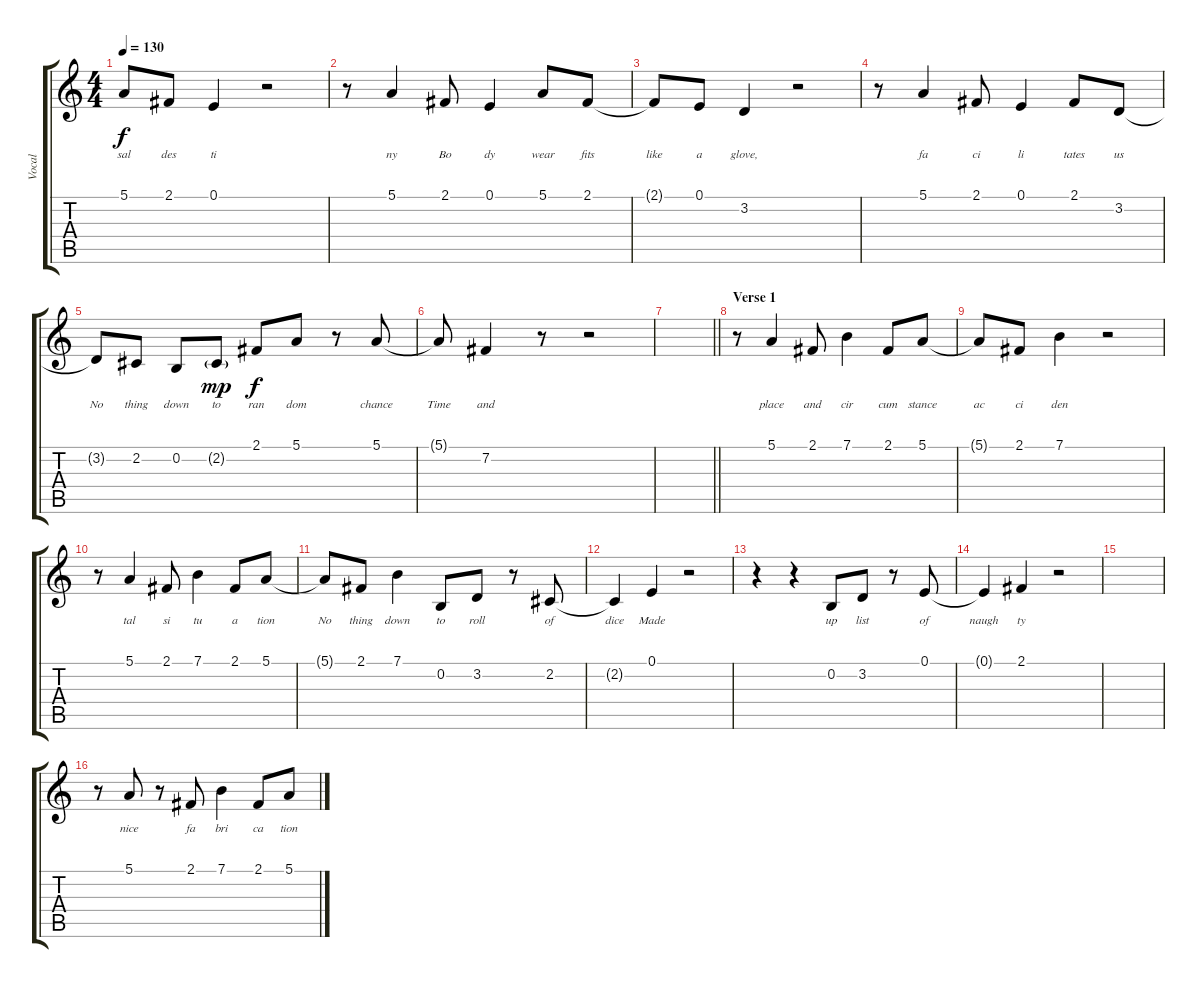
\track ("Vocal" "Vocal") {instrument acousticgrandpiano}
\staff {score tabs}
\tuning (E4 B3 G3 D3 A2 E2) {hide}
\ts (4 4)
\tempo 130
\clef g2
\ks c
5.1{t}.8{lyrics (0 "sal") lyrics (1 "") lyrics (2 "") lyrics (3 "") lyrics (4 "") dy f} 2.1.8{lyrics (0 "des") lyrics (1 "") lyrics (2 "") lyrics (3 "") lyrics (4 "")} 0.1.4{lyrics (0 "ti") lyrics (1 "") lyrics (2 "") lyrics (3 "") lyrics (4 "")} r.2 |
r.8 5.1.4{lyrics (0 "ny") lyrics (1 "") lyrics (2 "") lyrics (3 "") lyrics (4 "")} 2.1.8{lyrics (0 "Bo") lyrics (1 "") lyrics (2 "") lyrics (3 "") lyrics (4 "")} 0.1.4{lyrics (0 "dy") lyrics (1 "") lyrics (2 "") lyrics (3 "") lyrics (4 "")} 5.1.8{lyrics (0 "wear") lyrics (1 "") lyrics (2 "") lyrics (3 "") lyrics (4 "")} 2.1.8{lyrics (0 "fits") lyrics (1 "") lyrics (2 "") lyrics (3 "") lyrics (4 "")} |
2.1{t}.8{lyrics (0 "like") lyrics (1 "") lyrics (2 "") lyrics (3 "") lyrics (4 "")} 0.1.8{lyrics (0 "a") lyrics (1 "") lyrics (2 "") lyrics (3 "") lyrics (4 "")} 3.2.4{lyrics (0 "glove,") lyrics (1 "") lyrics (2 "") lyrics (3 "") lyrics (4 "")} r.2 |
r.8 5.1.4{lyrics (0 "fa") lyrics (1 "") lyrics (2 "") lyrics (3 "") lyrics (4 "")} 2.1.8{lyrics (0 "ci") lyrics (1 "") lyrics (2 "") lyrics (3 "") lyrics (4 "")} 0.1.4{lyrics (0 "li") lyrics (1 "") lyrics (2 "") lyrics (3 "") lyrics (4 "")} 2.1.8{lyrics (0 "tates") lyrics (1 "") lyrics (2 "") lyrics (3 "") lyrics (4 "")} 3.2.8{lyrics (0 "us") lyrics (1 "") lyrics (2 "") lyrics (3 "") lyrics (4 "")} |
3.2{t}.8{lyrics (0 "No") lyrics (1 "") lyrics (2 "") lyrics (3 "") lyrics (4 "")} 2.2.8{lyrics (0 "thing") lyrics (1 "") lyrics (2 "") lyrics (3 "") lyrics (4 "")} 0.2.8{lyrics (0 "down") lyrics (1 "") lyrics (2 "") lyrics (3 "") lyrics (4 "")} 2.2{g}.8{lyrics (0 "to") lyrics (1 "") lyrics (2 "") lyrics (3 "") lyrics (4 "") dy mp} 2.1.8{lyrics (0 "ran") lyrics (1 "") lyrics (2 "") lyrics (3 "") lyrics (4 "") dy f} 5.1.8{lyrics (0 "dom") lyrics (1 "") lyrics (2 "") lyrics (3 "") lyrics (4 "")} r.8 5.1.8{lyrics (0 "chance") lyrics (1 "") lyrics (2 "") lyrics (3 "") lyrics (4 "")} |
5.1{t}.8{lyrics (0 "Time") lyrics (1 "") lyrics (2 "") lyrics (3 "") lyrics (4 "")} 7.2.4{lyrics (0 "and") lyrics (1 "") lyrics (2 "") lyrics (3 "") lyrics (4 "")} r.8 r.2 |
\barLineRight lightlight
|
\section ("" "Verse 1")
r.8 5.1.4{lyrics (0 "place") lyrics (1 "") lyrics (2 "") lyrics (3 "") lyrics (4 "")} 2.1.8{lyrics (0 "and") lyrics (1 "") lyrics (2 "") lyrics (3 "") lyrics (4 "")} 7.1.4{lyrics (0 "cir") lyrics (1 "") lyrics (2 "") lyrics (3 "") lyrics (4 "")} 2.1.8{lyrics (0 "cum") lyrics (1 "") lyrics (2 "") lyrics (3 "") lyrics (4 "")} 5.1.8{lyrics (0 "stance") lyrics (1 "") lyrics (2 "") lyrics (3 "") lyrics (4 "")} |
5.1{t}.8{lyrics (0 "ac") lyrics (1 "") lyrics (2 "") lyrics (3 "") lyrics (4 "")} 2.1.8{lyrics (0 "ci") lyrics (1 "") lyrics (2 "") lyrics (3 "") lyrics (4 "")} 7.1.4{lyrics (0 "den") lyrics (1 "") lyrics (2 "") lyrics (3 "") lyrics (4 "")} r.2 |
r.8 5.1.4{lyrics (0 "tal") lyrics (1 "") lyrics (2 "") lyrics (3 "") lyrics (4 "")} 2.1.8{lyrics (0 "si") lyrics (1 "") lyrics (2 "") lyrics (3 "") lyrics (4 "")} 7.1.4{lyrics (0 "tu") lyrics (1 "") lyrics (2 "") lyrics (3 "") lyrics (4 "")} 2.1.8{lyrics (0 "a") lyrics (1 "") lyrics (2 "") lyrics (3 "") lyrics (4 "")} 5.1.8{lyrics (0 "tion") lyrics (1 "") lyrics (2 "") lyrics (3 "") lyrics (4 "")} |
5.1{t}.8{lyrics (0 "No") lyrics (1 "") lyrics (2 "") lyrics (3 "") lyrics (4 "")} 2.1.8{lyrics (0 "thing") lyrics (1 "") lyrics (2 "") lyrics (3 "") lyrics (4 "")} 7.1.4{lyrics (0 "down") lyrics (1 "") lyrics (2 "") lyrics (3 "") lyrics (4 "")} 0.2.8{lyrics (0 "to") lyrics (1 "") lyrics (2 "") lyrics (3 "") lyrics (4 "")} 3.2.8{lyrics (0 "roll") lyrics (1 "") lyrics (2 "") lyrics (3 "") lyrics (4 "")} r.8 2.2.8{lyrics (0 "of") lyrics (1 "") lyrics (2 "") lyrics (3 "") lyrics (4 "")} |
2.2{t}.4{lyrics (0 "dice") lyrics (1 "") lyrics (2 "") lyrics (3 "") lyrics (4 "")} 0.1.4{lyrics (0 "Made") lyrics (1 "") lyrics (2 "") lyrics (3 "") lyrics (4 "")} r.2 |
r.4 r.4 0.2.8{lyrics (0 "up") lyrics (1 "") lyrics (2 "") lyrics (3 "") lyrics (4 "")} 3.2.8{lyrics (0 "list") lyrics (1 "") lyrics (2 "") lyrics (3 "") lyrics (4 "")} r.8 0.1.8{lyrics (0 "of") lyrics (1 "") lyrics (2 "") lyrics (3 "") lyrics (4 "")} |
0.1{t}.4{lyrics (0 "naugh") lyrics (1 "") lyrics (2 "") lyrics (3 "") lyrics (4 "")} 2.1.4{lyrics (0 "ty") lyrics (1 "") lyrics (2 "") lyrics (3 "") lyrics (4 "")} r.2 |
|
r.8 5.1.8{lyrics (0 "nice") lyrics (1 "") lyrics (2 "") lyrics (3 "") lyrics (4 "")} r.8 2.1.8{lyrics (0 "fa") lyrics (1 "") lyrics (2 "") lyrics (3 "") lyrics (4 "")} 7.1.4{lyrics (0 "bri") lyrics (1 "") lyrics (2 "") lyrics (3 "") lyrics (4 "")} 2.1.8{lyrics (0 "ca") lyrics (1 "") lyrics (2 "") lyrics (3 "") lyrics (4 "")} 5.1.8{lyrics (0 "tion") lyrics (1 "") lyrics (2 "") lyrics (3 "") lyrics (4 "")}
